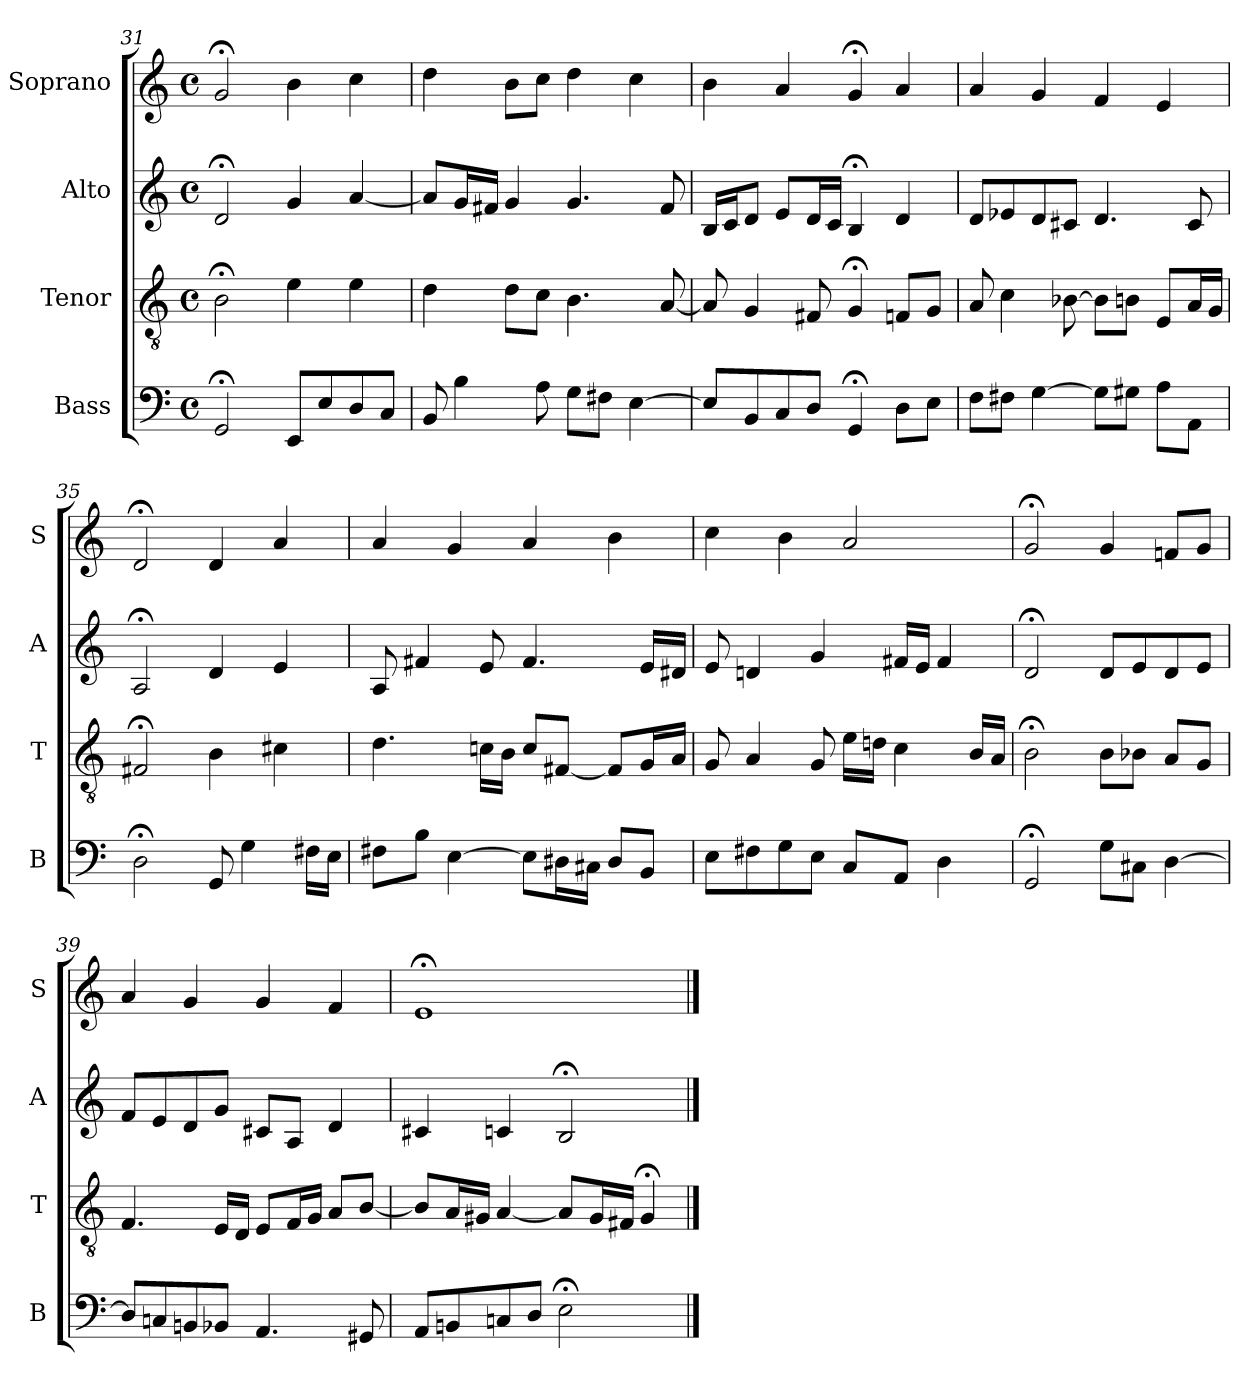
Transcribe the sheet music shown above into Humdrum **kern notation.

**kern	**kern	**kern	**kern
*part4	*part3	*part2	*part1
*staff4	*staff3	*staff2	*staff1
*I"Bass	*I"Tenor	*I"Alto	*I"Soprano
*I'B	*I'T	*I'A	*I'S
*clefF4	*clefGv2	*clefG2	*clefG2
*k[]	*k[]	*k[]	*k[]
*a:	*a:	*a:	*a:
*M4/4	*M4/4	*M4/4	*M4/4
*met(c)	*met(c)	*met(c)	*met(c)
=31	=31	=31	=31
2GG;<	2B;<	2d;<	2g;<
8EEL	4e	4g	4b
8E	.	.	.
8D	4e	[4a	4cc
8CJ	.	.	.
=32	=32	=32	=32
8BB	4d	8aL]	4dd
4B	.	16gL	.
.	.	16f#XJJ	.
.	8dL	4g	8bL
8A	8cJ	.	8ccJ
8GL	4.B	4.g	4dd
8F#XJ	.	.	.
[4E	.	.	4cc
.	[8A	8f#	.
=33	=33	=33	=33
8EL]	8A]	16BLL	4b
.	.	16cJ	.
8BB	4G	8dJ	.
8C	.	8eL	4a
8DJ	8F#X	16dL	.
.	.	16cJJ	.
4GG;<	4G;<	4B;<	4g;<
8DL	8FnL	4d	4a
8EJ	8GJ	.	.
=34	=34	=34	=34
8FL	8A	8dL	4a
8F#XJ	4c	8e-X	.
[4G	.	8d	4g
.	[8B-X	8c#XJ	.
8GL]	8B-L]	4.d	4f
8G#XJ	8BnJ	.	.
8AL	8EL	.	4e
8AAJ	16AL	8c#	.
.	16GJJ	.	.
=35	=35	=35	=35
2D;<	2F#X;<	2A;<	2d;<
8GG	4B	4d	4d
4G	.	.	.
.	4c#X	4e	4a
16F#XLL	.	.	.
16EJJ	.	.	.
=36	=36	=36	=36
8F#XL	4.d	8A	4a
8BJ	.	4f#X	.
[4E	.	.	4g
.	16cnLL	8e	.
.	16BJJ	.	.
8EL]	8cL	4.f#	4a
16D#XL	[8F#XJ	.	.
16C#XJJ	.	.	.
8D#L	8F#L]	.	4b
8BBJ	16GL	16eLL	.
.	16AJJ	16d#XJJ	.
=37	=37	=37	=37
8EL	8G	8e	4cc
8F#X	4A	4dn	.
8G	.	.	4b
8EJ	8G	4g	.
8CL	16eLL	.	2a
.	16dnJJ	.	.
8AAJ	4c	16f#XLL	.
.	.	16eJJ	.
4D	.	4f#	.
.	16BLL	.	.
.	16AJJ	.	.
=38	=38	=38	=38
2GG;<	2B;<	2d;<	2g;<
8GL	8BL	8dL	4g
8C#XJ	8B-XJ	8e	.
[4D	8AL	8d	8fnL
.	8GJ	8eJ	8gJ
=39	=39	=39	=39
8DL]	4.F	8fL	4a
8Cn	.	8e	.
8BBn	.	8d	4g
8BB-XJ	16ELL	8gJ	.
.	16DJJ	.	.
4.AAi	8EiL	8c#XiL	4gi
.	16FL	8AJ	.
.	16GJJ	.	.
.	8AL	4d	4f
8GG#X	[8BJ	.	.
=40	=40	=40	=40
8AAL	8BL]	4c#X	1e;<
8BBn	16AL	.	.
.	16G#XJJ	.	.
8Cn	[4A	4cn	.
8DJ	.	.	.
2E;<	8AL]	2B;<	.
.	16G#L	.	.
.	16F#XJJ	.	.
.	4G#;<	.	.
==	==	==	==
*-	*-	*-	*-
